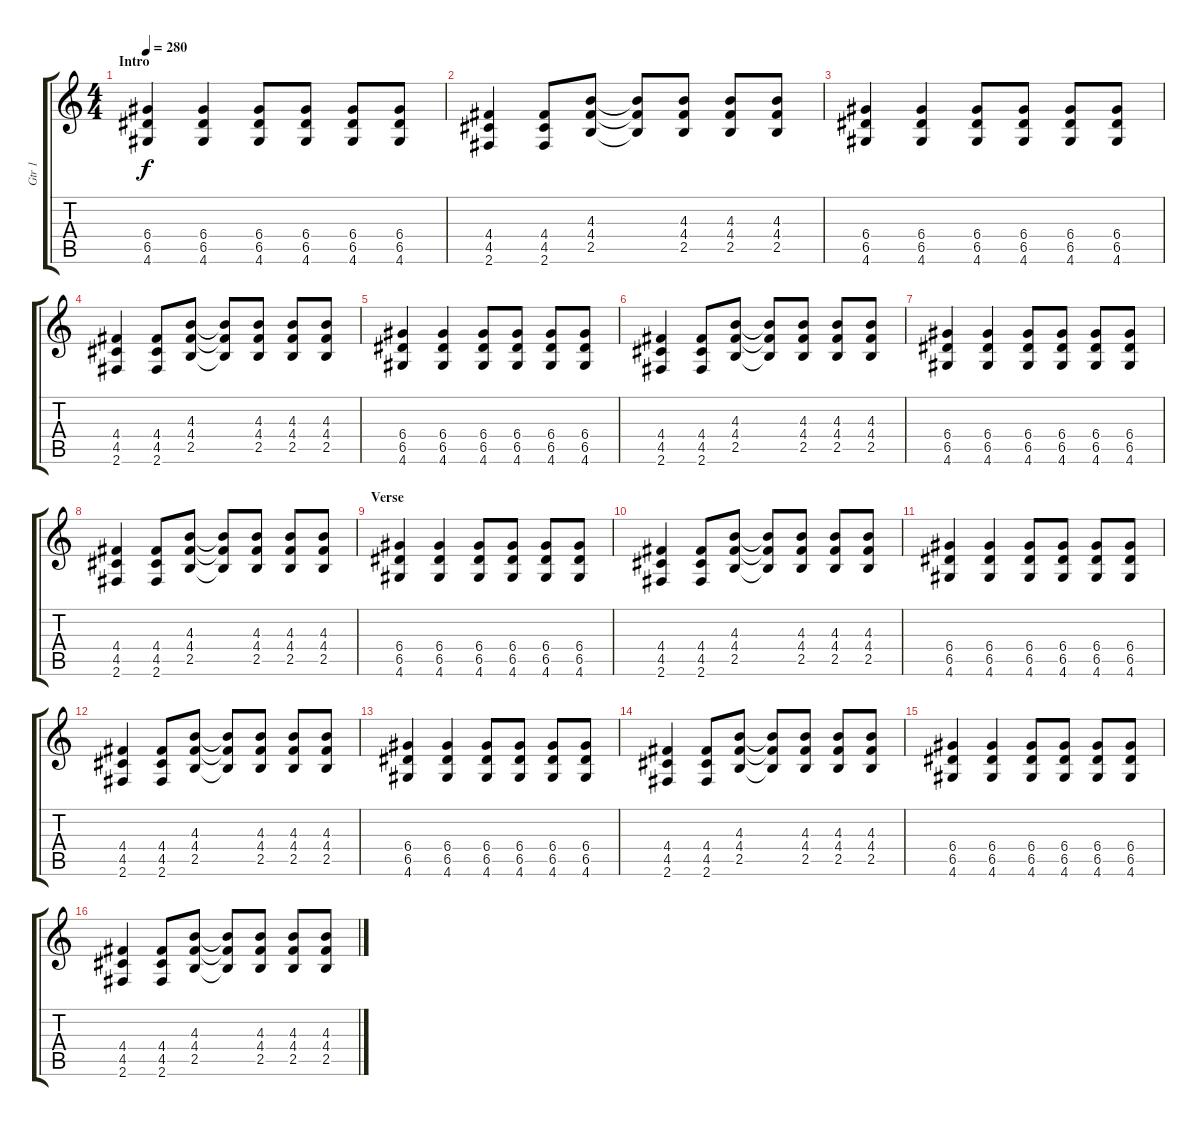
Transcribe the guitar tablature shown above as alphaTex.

\track ("Gtr 1" "Gtr 1") {instrument distortionguitar}
\staff {score tabs}
\tuning (E4 B3 G3 D3 A2 E2) {hide}
\ts (4 4)
\section ("" "Intro")
\tempo 280
\clef g2
\ks c
(6.4 6.5 4.6).4{dy f instrument distortionguitar} (6.4 6.5 4.6).4 (6.4 6.5 4.6).8 (6.4 6.5 4.6).8 (6.4 6.5 4.6).8 (6.4 6.5 4.6).8 |
(4.4 4.5 2.6).4 (4.4 4.5 2.6).8 (4.3 4.4 2.5).8 (4.3{t} 4.4{t} 2.5{t}).8 (4.3 4.4 2.5).8 (4.3 4.4 2.5).8 (4.3 4.4 2.5).8 |
(6.4 6.5 4.6).4 (6.4 6.5 4.6).4 (6.4 6.5 4.6).8 (6.4 6.5 4.6).8 (6.4 6.5 4.6).8 (6.4 6.5 4.6).8 |
(4.4 4.5 2.6).4 (4.4 4.5 2.6).8 (4.3 4.4 2.5).8 (4.3{t} 4.4{t} 2.5{t}).8 (4.3 4.4 2.5).8 (4.3 4.4 2.5).8 (4.3 4.4 2.5).8 |
(6.4 6.5 4.6).4 (6.4 6.5 4.6).4 (6.4 6.5 4.6).8 (6.4 6.5 4.6).8 (6.4 6.5 4.6).8 (6.4 6.5 4.6).8 |
(4.4 4.5 2.6).4 (4.4 4.5 2.6).8 (4.3 4.4 2.5).8 (4.3{t} 4.4{t} 2.5{t}).8 (4.3 4.4 2.5).8 (4.3 4.4 2.5).8 (4.3 4.4 2.5).8 |
(6.4 6.5 4.6).4 (6.4 6.5 4.6).4 (6.4 6.5 4.6).8 (6.4 6.5 4.6).8 (6.4 6.5 4.6).8 (6.4 6.5 4.6).8 |
(4.4 4.5 2.6).4 (4.4 4.5 2.6).8 (4.3 4.4 2.5).8 (4.3{t} 4.4{t} 2.5{t}).8 (4.3 4.4 2.5).8 (4.3 4.4 2.5).8 (4.3 4.4 2.5).8 |
\section ("" "Verse")
(6.4 6.5 4.6).4 (6.4 6.5 4.6).4 (6.4 6.5 4.6).8 (6.4 6.5 4.6).8 (6.4 6.5 4.6).8 (6.4 6.5 4.6).8 |
(4.4 4.5 2.6).4 (4.4 4.5 2.6).8 (4.3 4.4 2.5).8 (4.3{t} 4.4{t} 2.5{t}).8 (4.3 4.4 2.5).8 (4.3 4.4 2.5).8 (4.3 4.4 2.5).8 |
(6.4 6.5 4.6).4 (6.4 6.5 4.6).4 (6.4 6.5 4.6).8 (6.4 6.5 4.6).8 (6.4 6.5 4.6).8 (6.4 6.5 4.6).8 |
(4.4 4.5 2.6).4 (4.4 4.5 2.6).8 (4.3 4.4 2.5).8 (4.3{t} 4.4{t} 2.5{t}).8 (4.3 4.4 2.5).8 (4.3 4.4 2.5).8 (4.3 4.4 2.5).8 |
(6.4 6.5 4.6).4 (6.4 6.5 4.6).4 (6.4 6.5 4.6).8 (6.4 6.5 4.6).8 (6.4 6.5 4.6).8 (6.4 6.5 4.6).8 |
(4.4 4.5 2.6).4 (4.4 4.5 2.6).8 (4.3 4.4 2.5).8 (4.3{t} 4.4{t} 2.5{t}).8 (4.3 4.4 2.5).8 (4.3 4.4 2.5).8 (4.3 4.4 2.5).8 |
(6.4 6.5 4.6).4 (6.4 6.5 4.6).4 (6.4 6.5 4.6).8 (6.4 6.5 4.6).8 (6.4 6.5 4.6).8 (6.4 6.5 4.6).8 |
(4.4 4.5 2.6).4 (4.4 4.5 2.6).8 (4.3 4.4 2.5).8 (4.3{t} 4.4{t} 2.5{t}).8 (4.3 4.4 2.5).8 (4.3 4.4 2.5).8 (4.3 4.4 2.5).8
